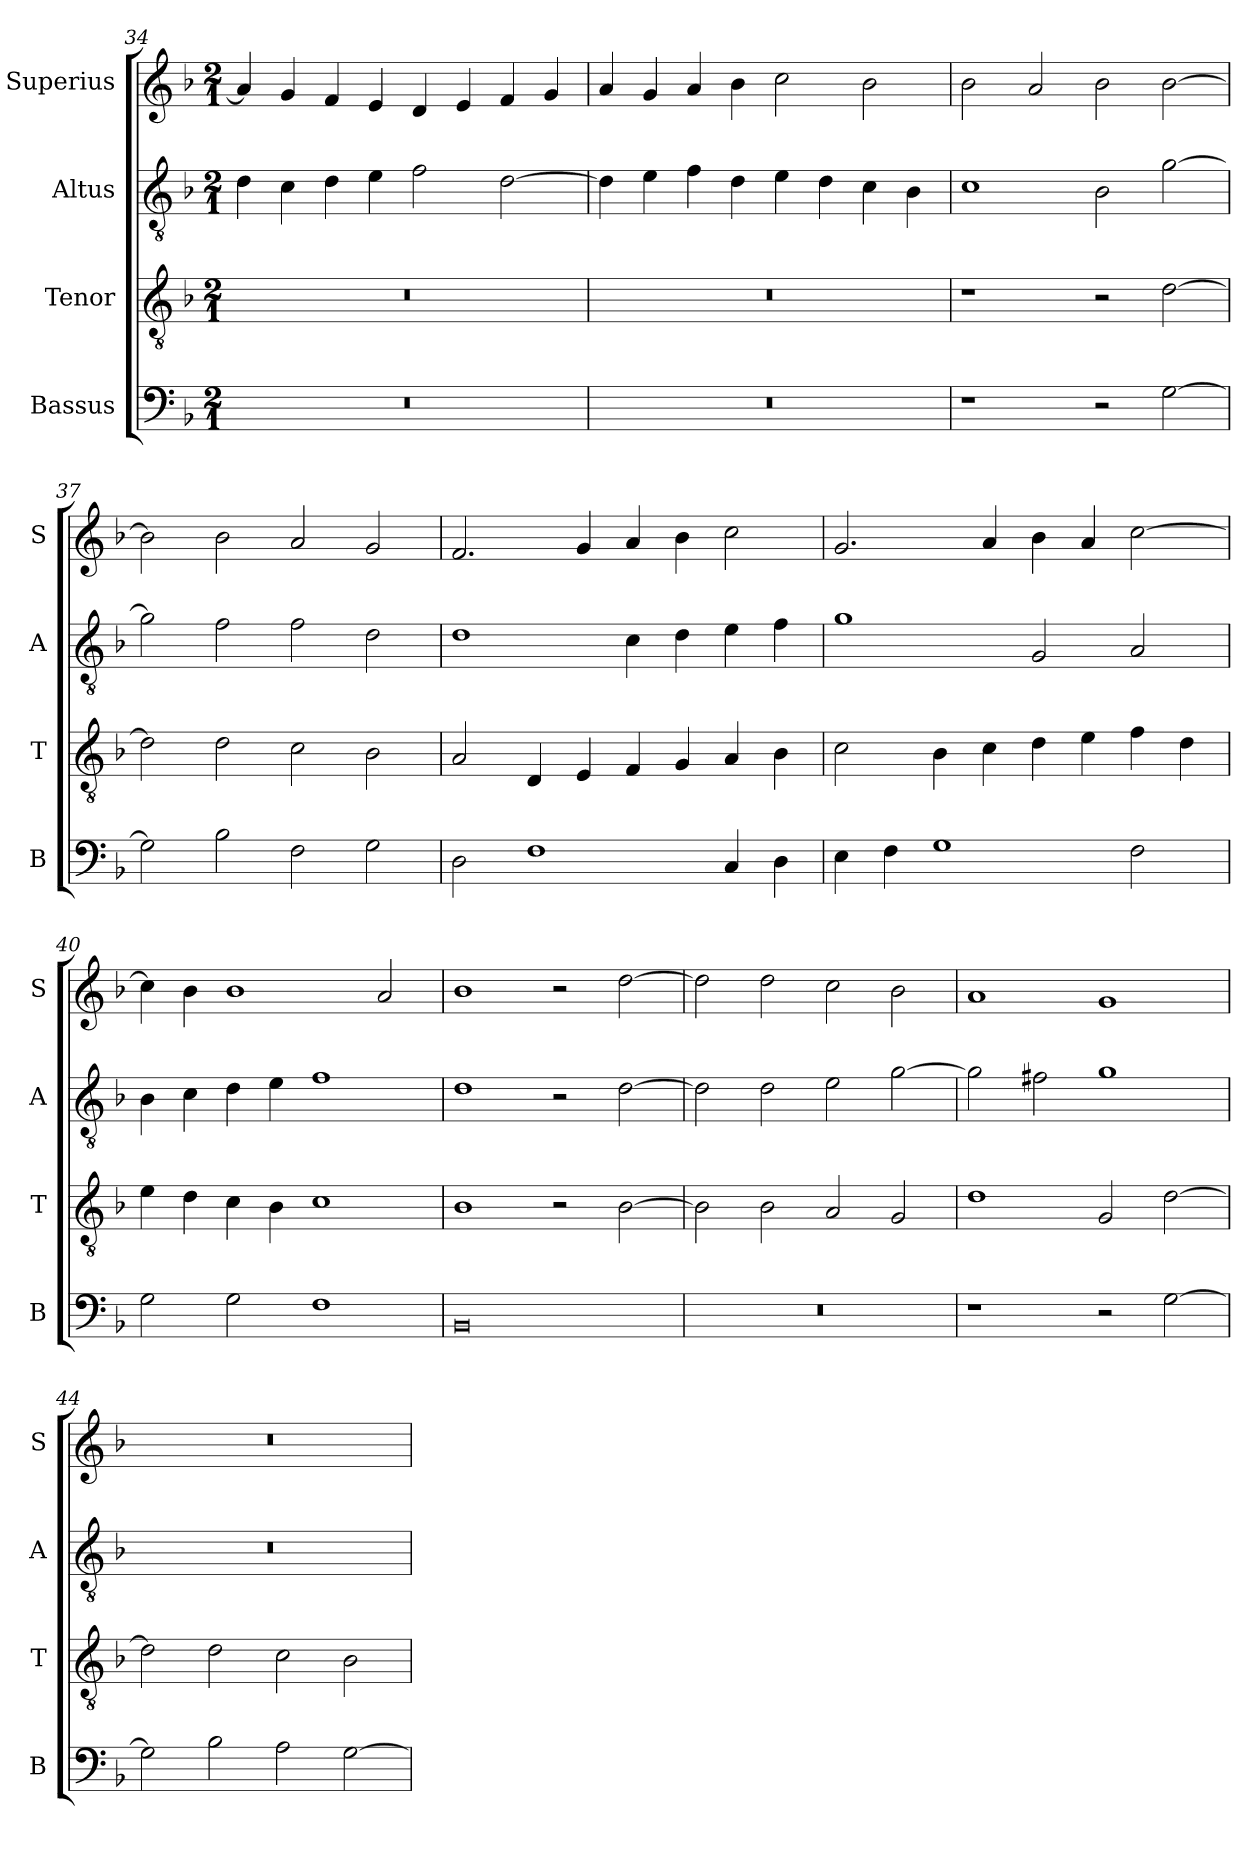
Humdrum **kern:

**kern	**kern	**kern	**kern
*part4	*part3	*part2	*part1
*staff4	*staff3	*staff2	*staff1
*I"Bassus	*I"Tenor	*I"Altus	*I"Superius
*I'B	*I'T	*I'A	*I'S
*clefF4	*clefGv2	*clefGv2	*clefG2
*k[b-]	*k[b-]	*k[b-]	*k[b-]
*F:	*F:	*F:	*F:
*M2/1	*M2/1	*M2/1	*M2/1
=34	=34	=34	=34
0r	0r	4d	4a]
.	.	4c	4g
.	.	4d	4f
.	.	4e	4e
.	.	2f	4d
.	.	.	4e
.	.	[2d	4f
.	.	.	4g
=35	=35	=35	=35
0r	0r	4d]	4a
.	.	4e	4g
.	.	4f	4a
.	.	4d	4b-
.	.	4e	2cc
.	.	4d	.
.	.	4c	2b-
.	.	4B-	.
=36	=36	=36	=36
1r	1r	1c	2b-
.	.	.	2a
2r	2r	2B-	2b-
[2G	[2d	[2g	[2b-
=37	=37	=37	=37
2G]	2d]	2g]	2b-]
2B-	2d	2f	2b-
2F	2c	2f	2a
2G	2B-	2d	2g
=38	=38	=38	=38
2D	2A	1d	2.f
1F	4D	.	.
.	4E	.	4g
.	4F	4c	4a
.	4G	4d	4b-
4C	4A	4e	2cc
4D	4B-	4f	.
=39	=39	=39	=39
4E	2c	1g	2.g
4F	.	.	.
1G	4B-	.	.
.	4c	.	4a
.	4d	2G	4b-
.	4e	.	4a
2F	4f	2A	[2cc
.	4d	.	.
=40	=40	=40	=40
2G	4e	4B-	4cc]
.	4d	4c	4b-
2G	4c	4d	1b-
.	4B-	4e	.
1F	1c	1f	.
.	.	.	2a
=41	=41	=41	=41
0BB-	1B-	1d	1b-
.	2r	2r	2r
.	[2B-	[2d	[2dd
=42	=42	=42	=42
0r	2B-]	2d]	2dd]
.	2B-	2d	2dd
.	2A	2e	2cc
.	2G	[2g	2b-
=43	=43	=43	=43
1r	1d	2g]	1a
.	.	2f#X	.
2r	2G	1g	1g
[2G	[2d	.	.
=44	=44	=44	=44
2G]	2d]	0r	0r
2B-	2d	.	.
2A	2c	.	.
[2G	2B-	.	.
=	=	=	=
*-	*-	*-	*-
